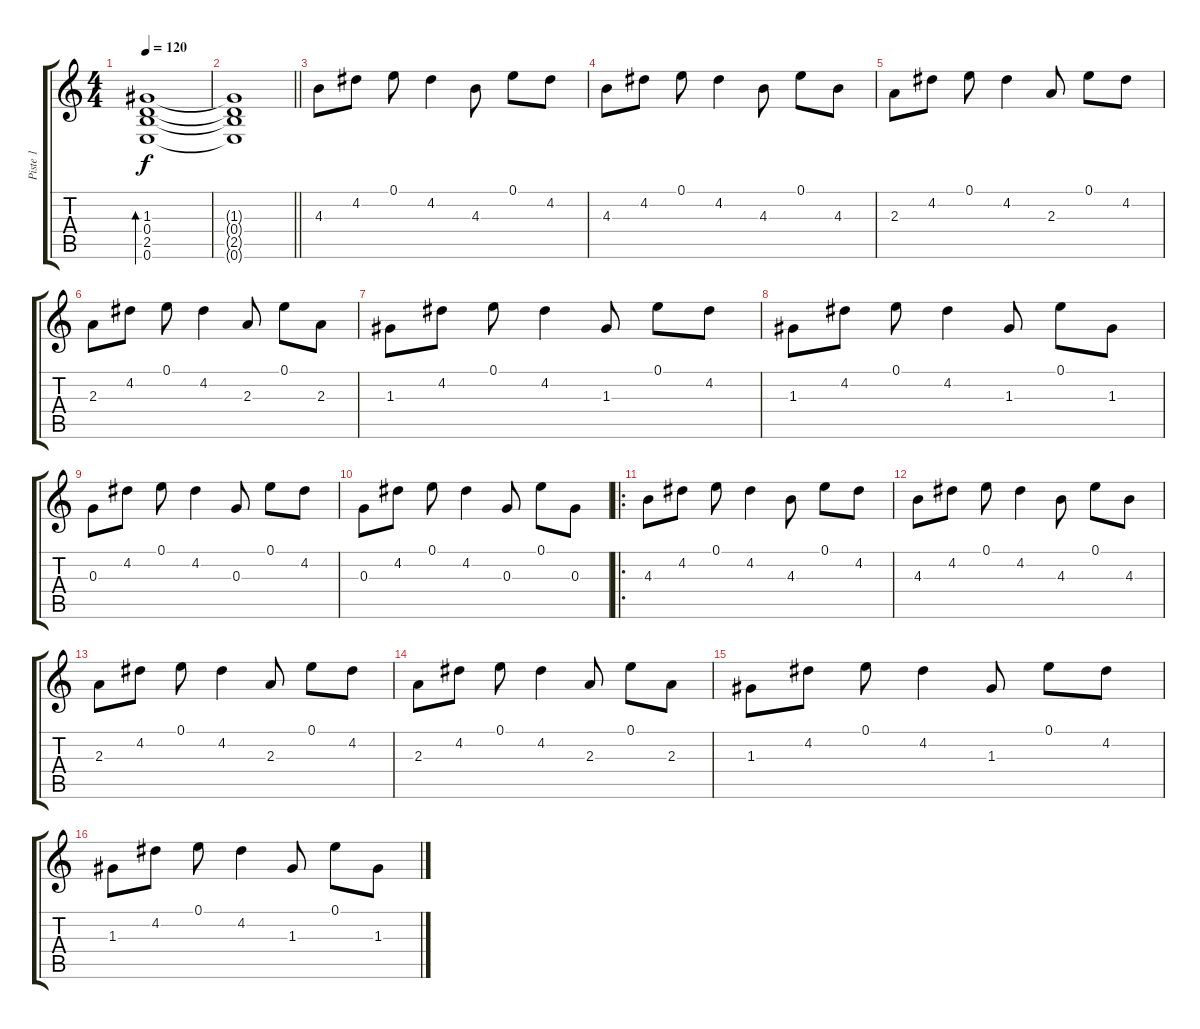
\track ("Piste 1" "Piste 1") {instrument acousticguitarsteel}
\staff {score tabs}
\tuning (E4 B3 G3 D3 A2 E2) {hide}
\ts (4 4)
\tempo 120
\clef g2
\ks c
(1.3 0.4 2.5 0.6).1{bd 120 dy f} |
\barLineRight lightlight
(1.3{t} 0.4{t} 2.5{t} 0.6{t}).1 |
4.3.8 4.2.8 0.1.8 4.2.4 4.3.8 0.1.8 4.2.8 |
4.3.8 4.2.8 0.1.8 4.2.4 4.3.8 0.1.8 4.3.8 |
2.3.8 4.2.8 0.1.8 4.2.4 2.3.8 0.1.8 4.2.8 |
2.3.8 4.2.8 0.1.8 4.2.4 2.3.8 0.1.8 2.3.8 |
1.3.8 4.2.8 0.1.8 4.2.4 1.3.8 0.1.8 4.2.8 |
1.3.8 4.2.8 0.1.8 4.2.4 1.3.8 0.1.8 1.3.8 |
0.3.8 4.2.8 0.1.8 4.2.4 0.3.8 0.1.8 4.2.8 |
0.3.8 4.2.8 0.1.8 4.2.4 0.3.8 0.1.8 0.3.8 |
\ro
4.3.8 4.2.8 0.1.8 4.2.4 4.3.8 0.1.8 4.2.8 |
4.3.8 4.2.8 0.1.8 4.2.4 4.3.8 0.1.8 4.3.8 |
2.3.8 4.2.8 0.1.8 4.2.4 2.3.8 0.1.8 4.2.8 |
2.3.8 4.2.8 0.1.8 4.2.4 2.3.8 0.1.8 2.3.8 |
1.3.8 4.2.8 0.1.8 4.2.4 1.3.8 0.1.8 4.2.8 |
1.3.8 4.2.8 0.1.8 4.2.4 1.3.8 0.1.8 1.3.8
